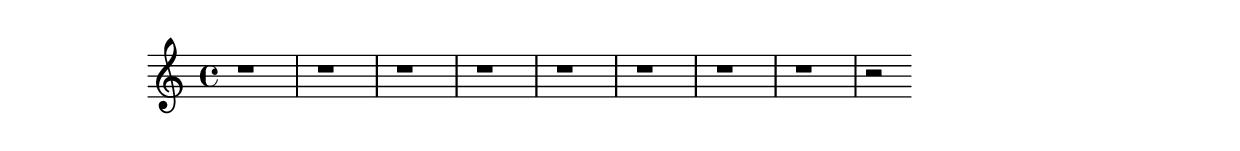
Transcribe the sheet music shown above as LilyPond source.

\version "2.16.0"

\header{
texidoc="

If the @code{Rest_engraver} is replaced by the @code{Completion_rest_engraver},
rests with a duration factor still keep their requested appearance.

"
}

\layout { ragged-right= ##t }


\new Voice \with {
    \remove "Rest_engraver"
    \consists "Completion_rest_engraver"
} \relative c'{

  r\breve |
  r1*2 |
  r2*4 |
  r8*20
}
